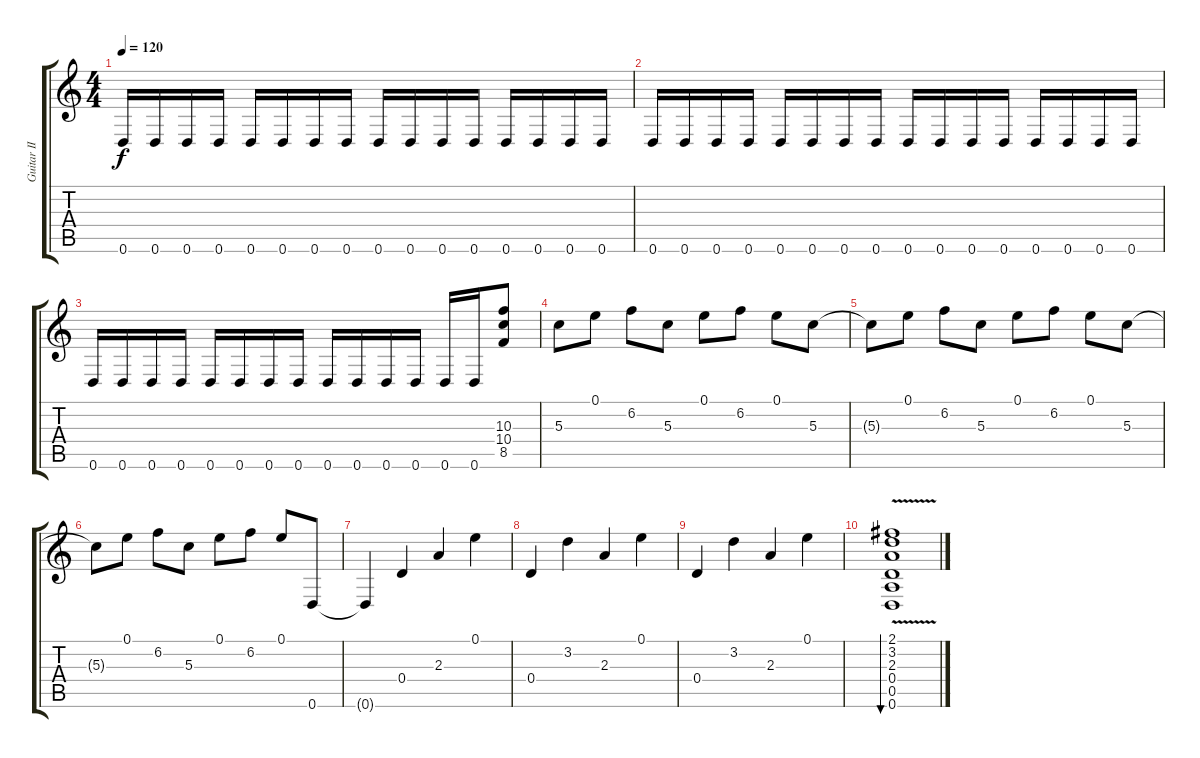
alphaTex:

\track ("Guitar II [Rythm]" "Guitar II ") {instrument overdrivenguitar}
\staff {score tabs}
\tuning (E4 B3 G3 D3 A2 D2) {hide}
\ts (4 4)
\tempo 120
\clef g2
\ks c
0.6.16{dy f} 0.6.16 0.6.16 0.6.16 0.6.16 0.6.16 0.6.16 0.6.16 0.6.16 0.6.16 0.6.16 0.6.16 0.6.16 0.6.16 0.6.16 0.6.16 |
0.6.16 0.6.16 0.6.16 0.6.16 0.6.16 0.6.16 0.6.16 0.6.16 0.6.16 0.6.16 0.6.16 0.6.16 0.6.16 0.6.16 0.6.16 0.6.16 |
0.6.16 0.6.16 0.6.16 0.6.16 0.6.16 0.6.16 0.6.16 0.6.16 0.6.16 0.6.16 0.6.16 0.6.16 0.6.16 0.6.16 (10.3 10.4 8.5).8 |
5.3.8 0.1.8 6.2.8 5.3.8 0.1.8 6.2.8 0.1.8 5.3.8 |
5.3{t}.8 0.1.8 6.2.8 5.3.8 0.1.8 6.2.8 0.1.8 5.3.8 |
5.3{t}.8 0.1.8 6.2.8 5.3.8 0.1.8 6.2.8 0.1.8 0.6.8 |
0.6{t}.4 0.4.4 2.3.4 0.1.4 |
0.4.4 3.2.4 2.3.4 0.1.4 |
0.4.4 3.2.4 2.3.4 0.1.4 |
(2.1{v} 3.2{v} 2.3{v} 0.4{v} 0.5{v} 0.6{v}).1{bu 60}
